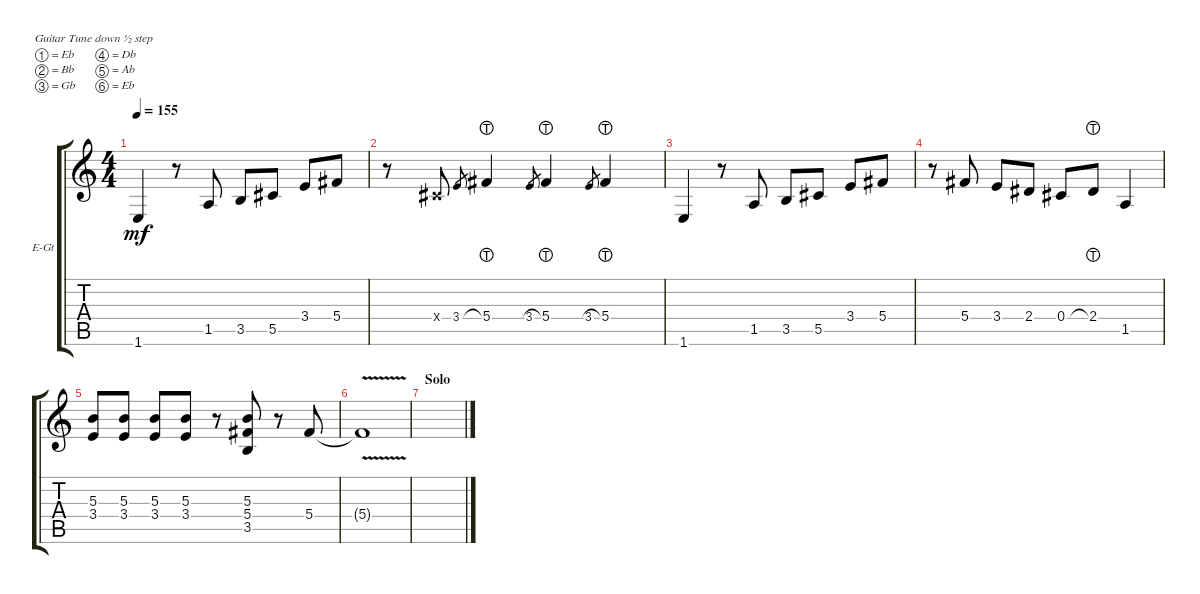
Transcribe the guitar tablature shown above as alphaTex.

\defaultSystemsLayout 4
\bracketExtendMode groupsimilarinstruments
\firstSystemTrackNameOrientation horizontal
\otherSystemsTrackNameOrientation horizontal
\track ("ACE FREHLEY" "E-Gt") {instrument overdrivenguitar}
\staff {score tabs}
\tuning (Eb4 Bb3 Gb3 Db3 Ab2 Eb2)
\ts (4 4)
\tempo 155
\clef g2
\ks c
1.6.4{dy mf} r.8 1.5.8 3.5.8 5.5.8 3.4.8 5.4.8 |
r.8 0.4{x}.8 3.4.8{gr} 5.4{lht}.4 3.4.8{gr} 5.4{lht}.4 3.4.8{gr} 5.4{lht}.4 |
1.6.4 r.8 1.5.8 3.5.8 5.5.8 3.4.8 5.4.8 |
r.8 5.4.8 3.4.8 2.4.8 0.4.8 2.4{lht}.8 1.5.4 |
(3.4 5.3).8 (3.4 5.3).8 (3.4 5.3).8 (3.4 5.3).8 r.8 (5.3 5.4 3.5).8 r.8 5.4.8 |
5.4{v t}.1 |
\section ("" "Solo")
